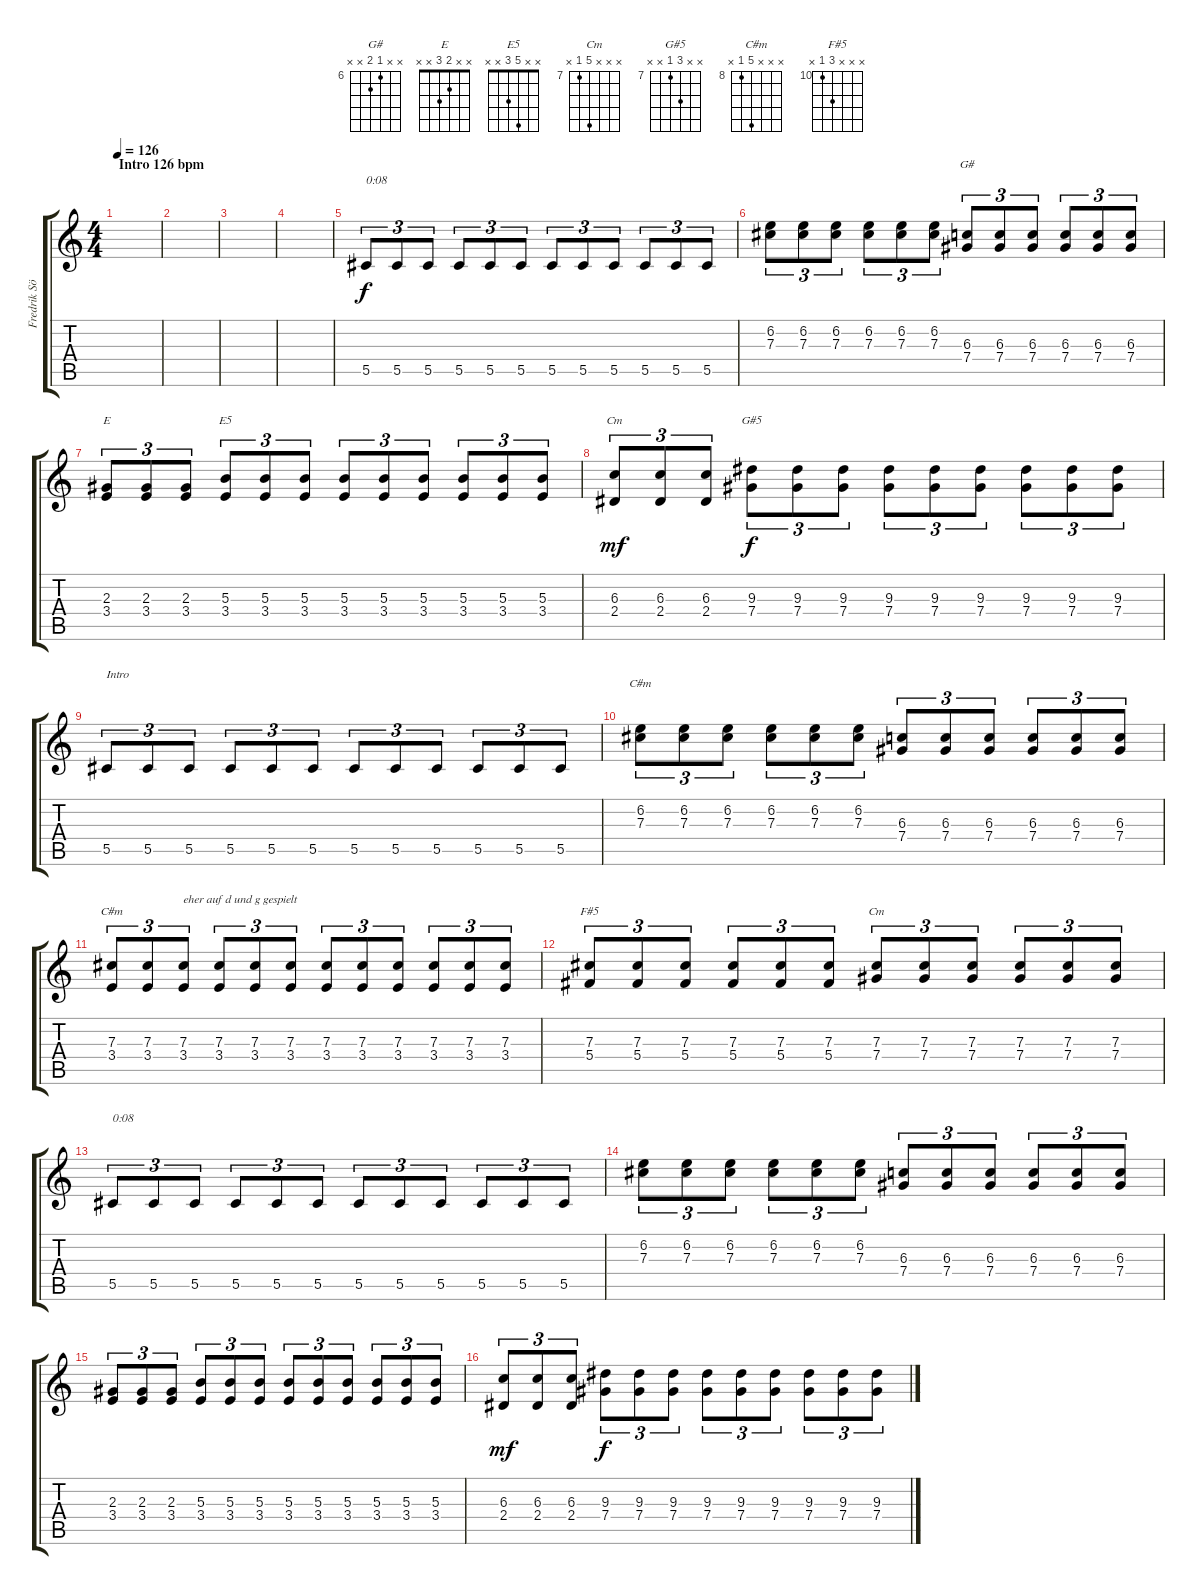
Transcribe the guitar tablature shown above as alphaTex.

\track ("Fredrik Söderberg (D# Tuning)" "Fredrik Sö") {instrument overdrivenguitar}
\staff {score tabs}
\tuning (Eb4 Bb3 Gb3 Db3 Ab2 Eb2) {hide}
\chord ("G#" x x 6 7 x x) {firstfret 6}
\chord ("E" x x 2 3 x x)
\chord ("E5" x x 5 3 x x)
\chord ("Cm" x x 6 2 x x) {firstfret 2}
\chord ("G#5" x x 9 7 x x) {firstfret 7}
\chord ("C#m" x 6 7 x x x) {firstfret 6}
\chord ("C#m" x x x 12 8 x) {firstfret 8}
\chord ("F#5" x x x 12 10 x) {firstfret 10}
\chord ("Cm" x x x 11 7 x) {firstfret 7}
\ts (4 4)
\section ("" "Intro 126 bpm")
\tempo 126
\clef g2
\ks c
|
|
|
|
5.5.8{tu (3 2) txt "0:08"} 5.5.8{tu (3 2)} 5.5.8{tu (3 2)} 5.5.8{tu (3 2)} 5.5.8{tu (3 2)} 5.5.8{tu (3 2)} 5.5.8{tu (3 2)} 5.5.8{tu (3 2)} 5.5.8{tu (3 2)} 5.5.8{tu (3 2)} 5.5.8{tu (3 2)} 5.5.8{tu (3 2)} |
(6.2 7.3).8{tu (3 2)} (6.2 7.3).8{tu (3 2)} (6.2 7.3).8{tu (3 2)} (6.2 7.3).8{tu (3 2)} (6.2 7.3).8{tu (3 2)} (6.2 7.3).8{tu (3 2)} (6.3 7.4).8{tu (3 2) ch "G#"} (6.3 7.4).8{tu (3 2)} (6.3 7.4).8{tu (3 2)} (6.3 7.4).8{tu (3 2)} (6.3 7.4).8{tu (3 2)} (6.3 7.4).8{tu (3 2)} |
(2.3 3.4).8{tu (3 2) ch "E"} (2.3 3.4).8{tu (3 2)} (2.3 3.4).8{tu (3 2)} (5.3 3.4).8{tu (3 2) ch "E5"} (5.3 3.4).8{tu (3 2)} (5.3 3.4).8{tu (3 2)} (5.3 3.4).8{tu (3 2)} (5.3 3.4).8{tu (3 2)} (5.3 3.4).8{tu (3 2)} (5.3 3.4).8{tu (3 2)} (5.3 3.4).8{tu (3 2)} (5.3 3.4).8{tu (3 2)} |
(6.3 2.4).8{tu (3 2) ch "Cm" dy mf} (6.3 2.4).8{tu (3 2)} (6.3 2.4).8{tu (3 2)} (9.3 7.4).8{tu (3 2) ch "G#5" dy f} (9.3 7.4).8{tu (3 2)} (9.3 7.4).8{tu (3 2)} (9.3 7.4).8{tu (3 2)} (9.3 7.4).8{tu (3 2)} (9.3 7.4).8{tu (3 2)} (9.3 7.4).8{tu (3 2)} (9.3 7.4).8{tu (3 2)} (9.3 7.4).8{tu (3 2)} |
5.5.8{tu (3 2) txt "Intro"} 5.5.8{tu (3 2)} 5.5.8{tu (3 2)} 5.5.8{tu (3 2)} 5.5.8{tu (3 2)} 5.5.8{tu (3 2)} 5.5.8{tu (3 2)} 5.5.8{tu (3 2)} 5.5.8{tu (3 2)} 5.5.8{tu (3 2)} 5.5.8{tu (3 2)} 5.5.8{tu (3 2)} |
(6.2 7.3).8{tu (3 2) ch "C#m"} (6.2 7.3).8{tu (3 2)} (6.2 7.3).8{tu (3 2)} (6.2 7.3).8{tu (3 2)} (6.2 7.3).8{tu (3 2)} (6.2 7.3).8{tu (3 2)} (6.3 7.4).8{tu (3 2)} (6.3 7.4).8{tu (3 2)} (6.3 7.4).8{tu (3 2)} (6.3 7.4).8{tu (3 2)} (6.3 7.4).8{tu (3 2)} (6.3 7.4).8{tu (3 2)} |
(7.3 3.4).8{tu (3 2) ch "C#m"} (7.3 3.4).8{tu (3 2)} (7.3 3.4).8{tu (3 2) txt "eher auf d und g gespielt"} (7.3 3.4).8{tu (3 2)} (7.3 3.4).8{tu (3 2)} (7.3 3.4).8{tu (3 2)} (7.3 3.4).8{tu (3 2)} (7.3 3.4).8{tu (3 2)} (7.3 3.4).8{tu (3 2)} (7.3 3.4).8{tu (3 2)} (7.3 3.4).8{tu (3 2)} (7.3 3.4).8{tu (3 2)} |
(7.3 5.4).8{tu (3 2) ch "F#5"} (7.3 5.4).8{tu (3 2)} (7.3 5.4).8{tu (3 2)} (7.3 5.4).8{tu (3 2)} (7.3 5.4).8{tu (3 2)} (7.3 5.4).8{tu (3 2)} (7.3 7.4).8{tu (3 2) ch "Cm"} (7.3 7.4).8{tu (3 2)} (7.3 7.4).8{tu (3 2)} (7.3 7.4).8{tu (3 2)} (7.3 7.4).8{tu (3 2)} (7.3 7.4).8{tu (3 2)} |
5.5.8{tu (3 2) txt "0:08"} 5.5.8{tu (3 2)} 5.5.8{tu (3 2)} 5.5.8{tu (3 2)} 5.5.8{tu (3 2)} 5.5.8{tu (3 2)} 5.5.8{tu (3 2)} 5.5.8{tu (3 2)} 5.5.8{tu (3 2)} 5.5.8{tu (3 2)} 5.5.8{tu (3 2)} 5.5.8{tu (3 2)} |
(6.2 7.3).8{tu (3 2)} (6.2 7.3).8{tu (3 2)} (6.2 7.3).8{tu (3 2)} (6.2 7.3).8{tu (3 2)} (6.2 7.3).8{tu (3 2)} (6.2 7.3).8{tu (3 2)} (6.3 7.4).8{tu (3 2)} (6.3 7.4).8{tu (3 2)} (6.3 7.4).8{tu (3 2)} (6.3 7.4).8{tu (3 2)} (6.3 7.4).8{tu (3 2)} (6.3 7.4).8{tu (3 2)} |
(2.3 3.4).8{tu (3 2)} (2.3 3.4).8{tu (3 2)} (2.3 3.4).8{tu (3 2)} (5.3 3.4).8{tu (3 2)} (5.3 3.4).8{tu (3 2)} (5.3 3.4).8{tu (3 2)} (5.3 3.4).8{tu (3 2)} (5.3 3.4).8{tu (3 2)} (5.3 3.4).8{tu (3 2)} (5.3 3.4).8{tu (3 2)} (5.3 3.4).8{tu (3 2)} (5.3 3.4).8{tu (3 2)} |
(6.3 2.4).8{tu (3 2) dy mf} (6.3 2.4).8{tu (3 2)} (6.3 2.4).8{tu (3 2)} (9.3 7.4).8{tu (3 2) dy f} (9.3 7.4).8{tu (3 2)} (9.3 7.4).8{tu (3 2)} (9.3 7.4).8{tu (3 2)} (9.3 7.4).8{tu (3 2)} (9.3 7.4).8{tu (3 2)} (9.3 7.4).8{tu (3 2)} (9.3 7.4).8{tu (3 2)} (9.3 7.4).8{tu (3 2)}
